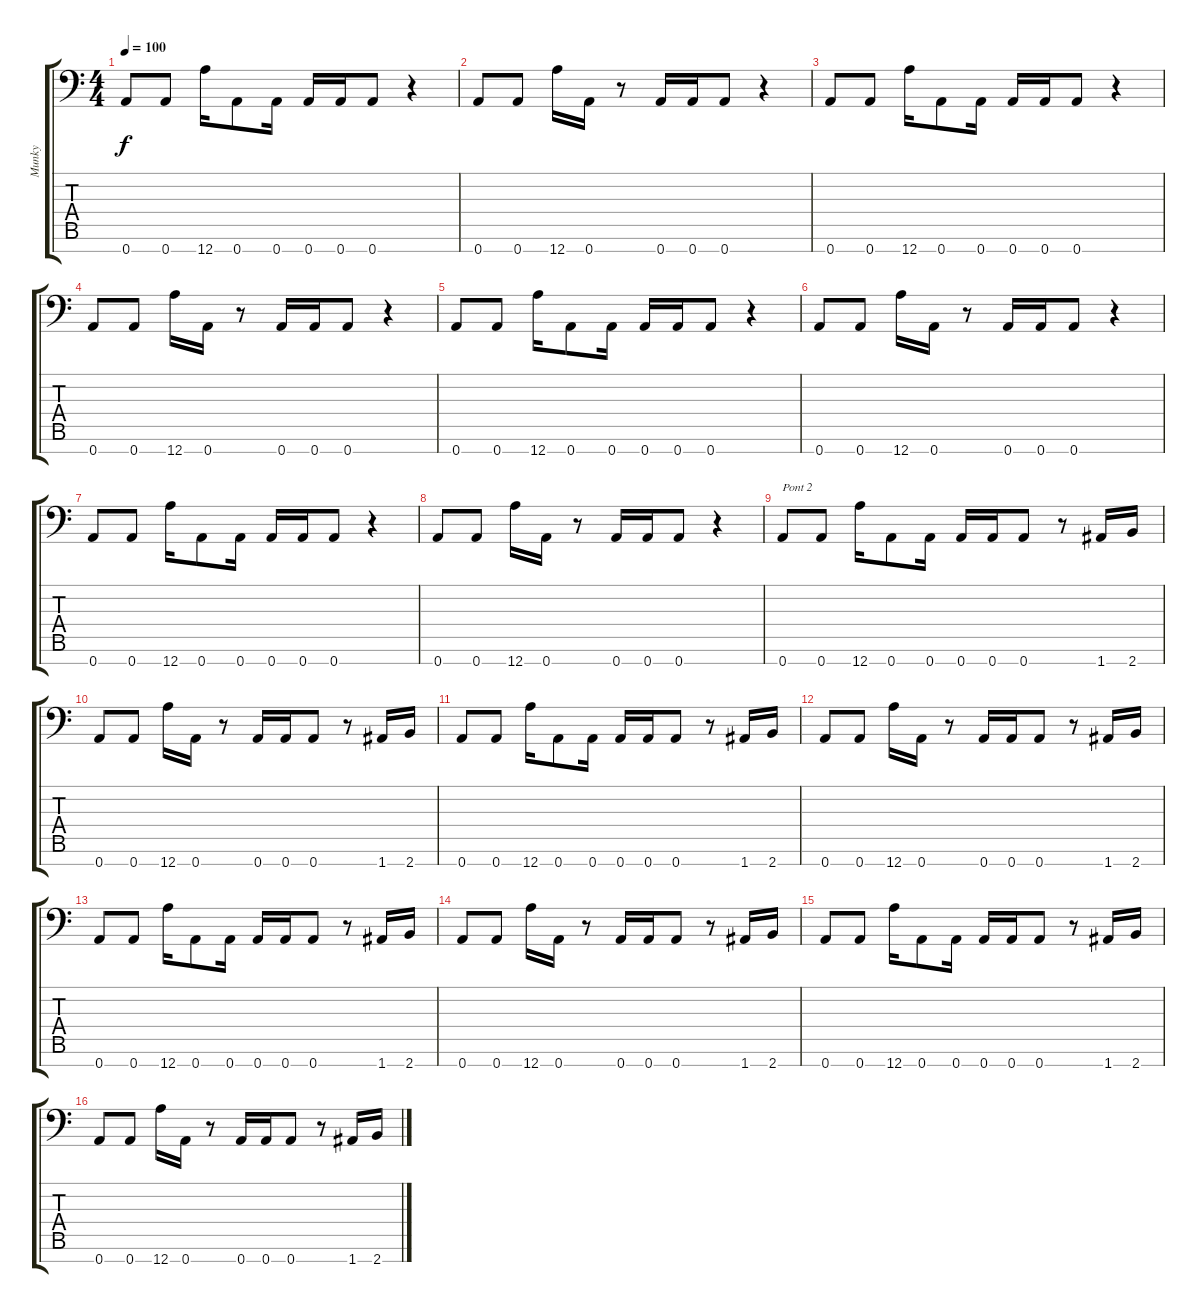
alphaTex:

\track ("Munky" "Munky") {instrument overdrivenguitar}
\staff {score tabs}
\tuning (D4 A3 F3 C3 G2 D2 A1) {hide}
\ts (4 4)
\tempo 100
\clef f4
\ks c
0.7.8{dy f} 0.7.8 12.7.16 0.7.8 0.7.16 0.7.16 0.7.16 0.7.8 r.4 |
0.7.8 0.7.8 12.7.16 0.7.16 r.8 0.7.16 0.7.16 0.7.8 r.4 |
0.7.8 0.7.8 12.7.16 0.7.8 0.7.16 0.7.16 0.7.16 0.7.8 r.4 |
0.7.8 0.7.8 12.7.16 0.7.16 r.8 0.7.16 0.7.16 0.7.8 r.4 |
0.7.8 0.7.8 12.7.16 0.7.8 0.7.16 0.7.16 0.7.16 0.7.8 r.4 |
0.7.8 0.7.8 12.7.16 0.7.16 r.8 0.7.16 0.7.16 0.7.8 r.4 |
0.7.8 0.7.8 12.7.16 0.7.8 0.7.16 0.7.16 0.7.16 0.7.8 r.4 |
0.7.8 0.7.8 12.7.16 0.7.16 r.8 0.7.16 0.7.16 0.7.8 r.4 |
0.7.8{txt "Pont 2"} 0.7.8 12.7.16 0.7.8 0.7.16 0.7.16 0.7.16 0.7.8 r.8 1.7.16 2.7.16 |
0.7.8 0.7.8 12.7.16 0.7.16 r.8 0.7.16 0.7.16 0.7.8 r.8 1.7.16 2.7.16 |
0.7.8 0.7.8 12.7.16 0.7.8 0.7.16 0.7.16 0.7.16 0.7.8 r.8 1.7.16 2.7.16 |
0.7.8 0.7.8 12.7.16 0.7.16 r.8 0.7.16 0.7.16 0.7.8 r.8 1.7.16 2.7.16 |
0.7.8 0.7.8 12.7.16 0.7.8 0.7.16 0.7.16 0.7.16 0.7.8 r.8 1.7.16 2.7.16 |
0.7.8 0.7.8 12.7.16 0.7.16 r.8 0.7.16 0.7.16 0.7.8 r.8 1.7.16 2.7.16 |
0.7.8 0.7.8 12.7.16 0.7.8 0.7.16 0.7.16 0.7.16 0.7.8 r.8 1.7.16 2.7.16 |
0.7.8 0.7.8 12.7.16 0.7.16 r.8 0.7.16 0.7.16 0.7.8 r.8 1.7.16 2.7.16
